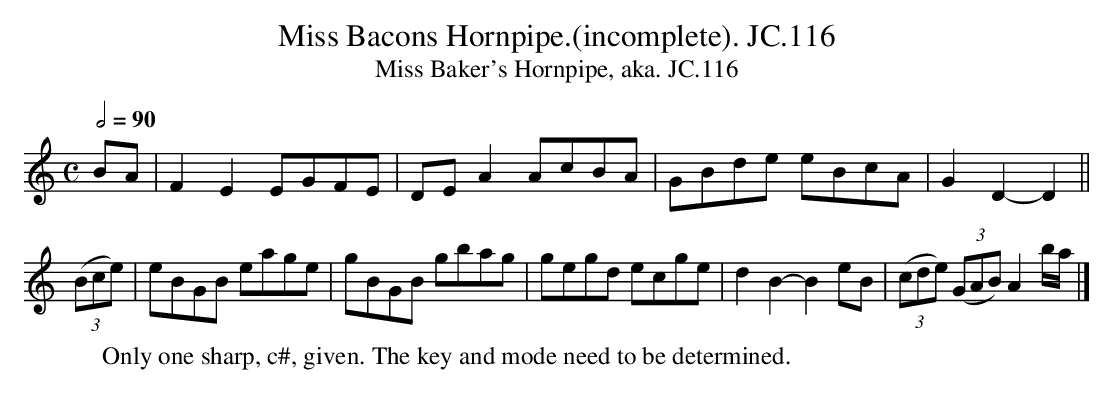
X:1
T:Miss Bacons Hornpipe.(incomplete). JC.116
T:Miss Baker's Hornpipe, aka. JC.116
M:C
L:1/8
Q:2/4=90
K:"c#"
BA|\\
F2E2EGFE|DEA2AcBA|GBde eBcA|G2D2-D2||
((3Bce)|eBGB eage|gBGB gbag|\\
gegd ecge|d2B2-B2eB|\\
((3cde) ((3GAB) A2b/a/|]
W:Only one sharp, c#, given. The key and mode need to be determined.
